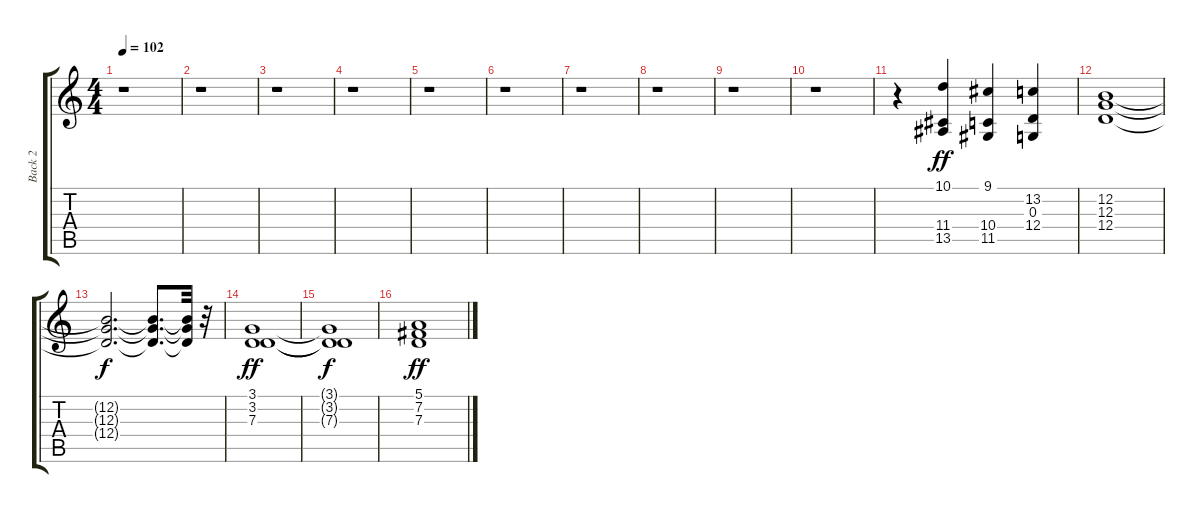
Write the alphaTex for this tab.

\track ("Back 2" "Back 2") {instrument choiraahs}
\staff {score tabs}
\tuning (E4 B3 G3 D3 A2 E2) {hide}
\ts (4 4)
\tempo 102
\clef g2
\ks c
r.1{dy ff} |
r.1 |
r.1 |
r.1 |
r.1 |
r.1 |
r.1 |
r.1 |
r.1 |
r.1 |
r.4 (10.1 11.4 13.5).4 (9.1 10.4 11.5).4 (13.2 0.3 12.4).4 |
(12.2 12.3 12.4).1 |
(12.2{t} 12.3{t} 12.4{t}).2{d dy f} (12.2{t} 12.3{t} 12.4{t}).8{d} (12.2{t} 12.3{t} 12.4{t}).32 r.32 |
(3.1 3.2 7.3).1{dy ff} |
(3.1{t} 3.2{t} 7.3{t}).1{dy f} |
(5.1 7.2 7.3).1{dy ff}
